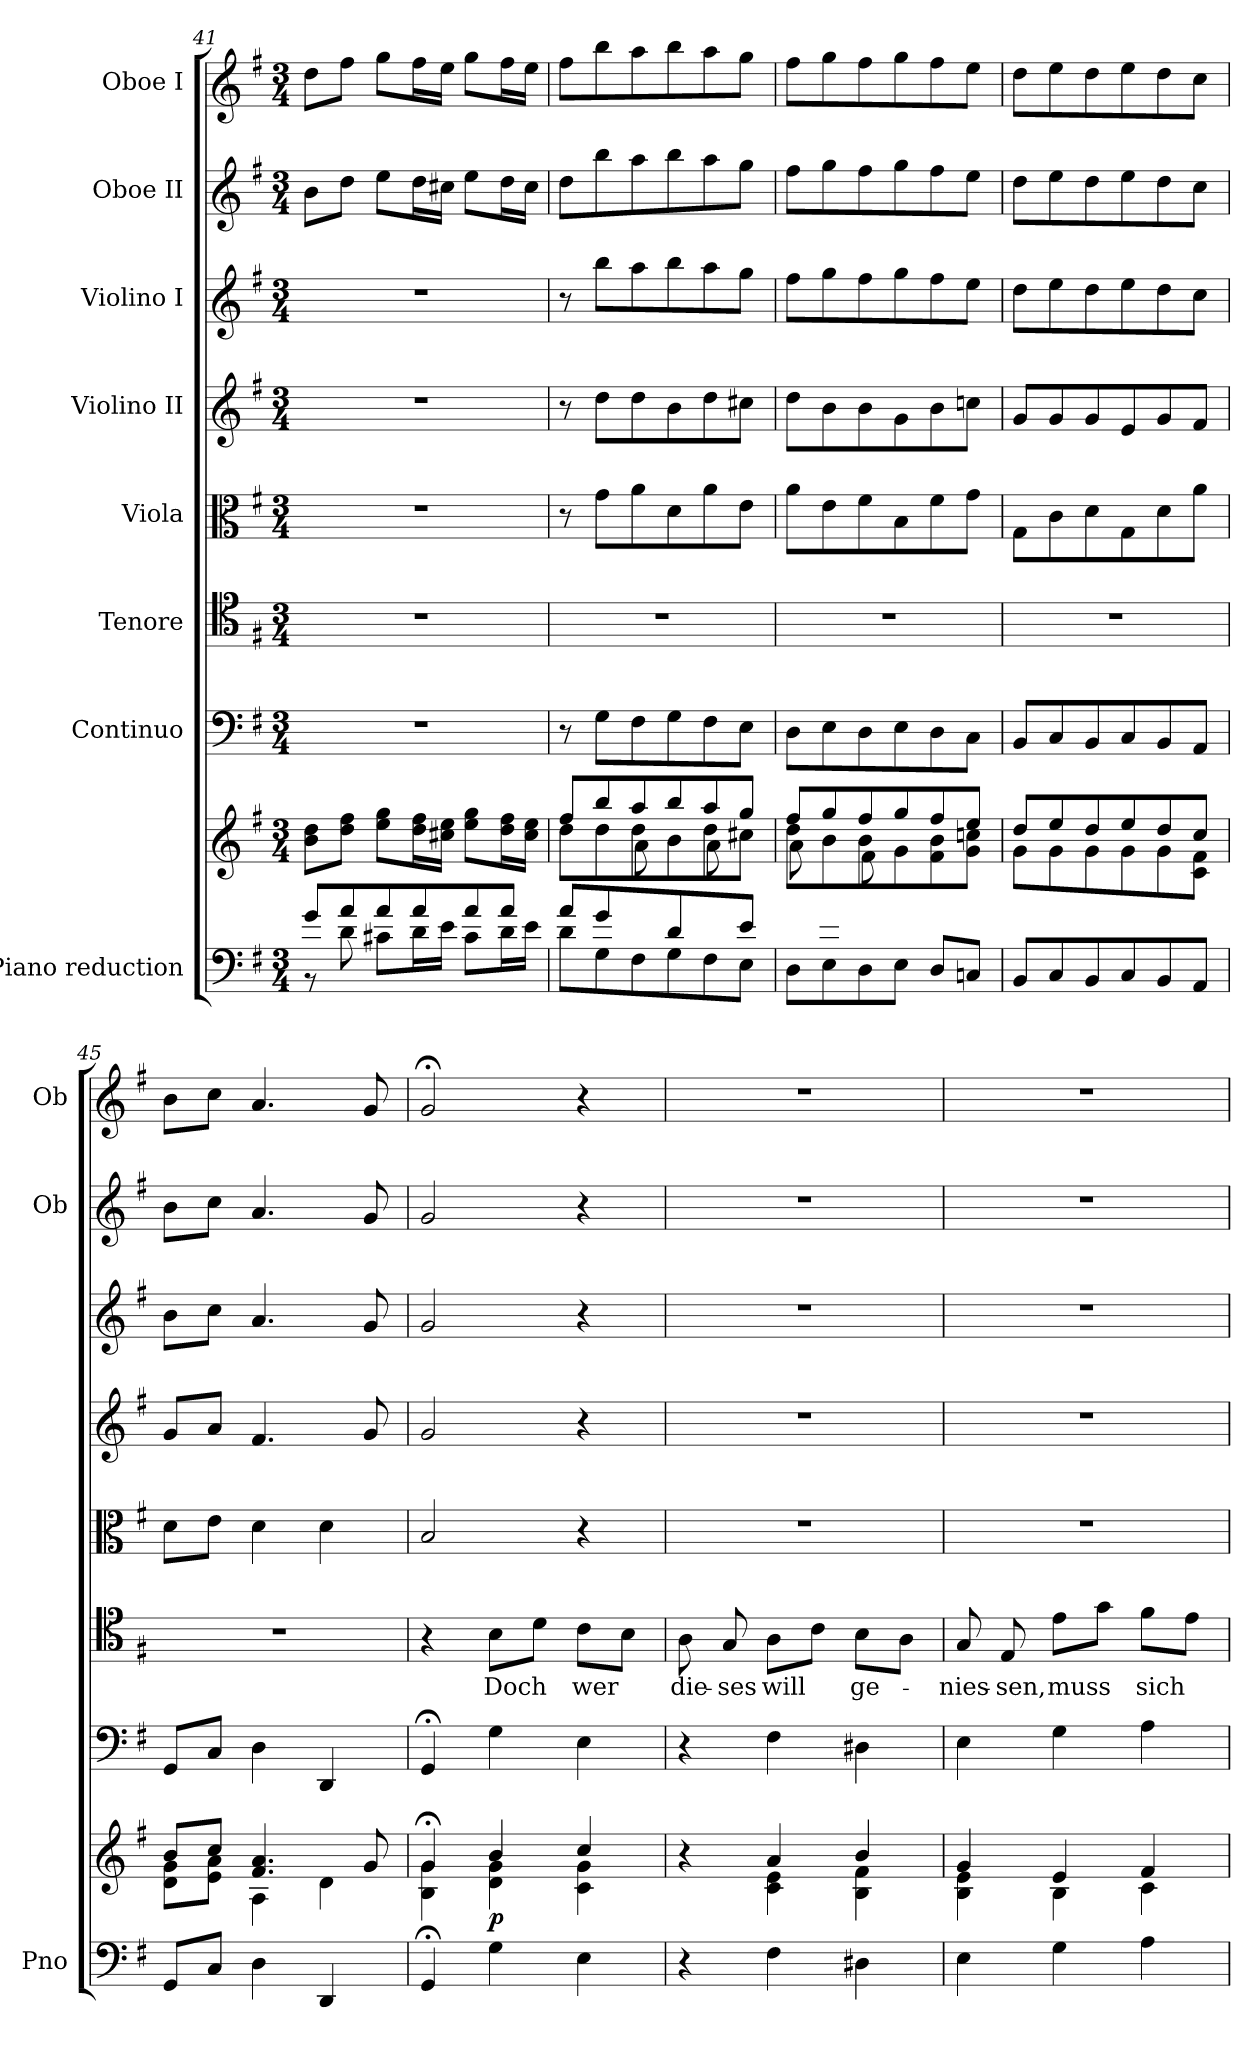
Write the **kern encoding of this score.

**kern	**kern	**dynam	**kern	**kern	**text	**kern	**kern	**kern	**kern	**kern
*part8	*part8	*part8	*part7	*part6	*part6	*part5	*part4	*part3	*part2	*part1
*staff9	*staff8	*staff8/9	*staff7	*staff6	*staff6	*staff5	*staff4	*staff3	*staff2	*staff1
*I"Piano reduction	*	*	*I"Continuo	*I"Tenore	*	*I"Viola	*I"Violino II	*I"Violino I	*I"Oboe II	*I"Oboe I
*I'Pno	*	*	*	*	*	*	*	*	*I'Ob	*I'Ob
!!LO:PB:g=z
*clefF4	*clefG2	*	*clefF4	*clefC4	*	*clefC3	*clefG2	*clefG2	*clefG2	*clefG2
*k[f#]	*k[f#]	*	*k[f#]	*k[f#]	*	*k[f#]	*k[f#]	*k[f#]	*k[f#]	*k[f#]
*M3/4	*M3/4	*	*M3/4	*M3/4	*	*M3/4	*M3/4	*M3/4	*M3/4	*M3/4
=41	=41	=41	=41	=41	=41	=41	=41	=41	=41	=41
*^	*	*	*	*	*	*	*	*	*	*
8g/L	8r	8b\ 8dd\L	.	2.r	2.r	.	2.r	2.r	2.r	8b\L	8dd\L
8a/	8d\	8dd\ 8ff#\J	.	.	.	.	.	.	.	8dd\J	8ff#\J
8a/	8c#X\L	8ee\ 8gg\L	.	.	.	.	.	.	.	8ee\L	8gg\L
8a/	16d\L	16dd\ 16ff#\L	.	.	.	.	.	.	.	16dd\L	16ff#\L
.	16e\JJ	16cc#X\ 16ee\JJ	.	.	.	.	.	.	.	16cc#X\JJ	16ee\JJ
8a/	8c#\L	8ee\ 8gg\L	.	.	.	.	.	.	.	8ee\L	8gg\L
8a/J	16d\L	16dd\ 16ff#\L	.	.	.	.	.	.	.	16dd\L	16ff#\L
.	16e\JJ	16cc#\ 16ee\JJ	.	.	.	.	.	.	.	16cc#\JJ	16ee\JJ
=42	=42	=42	=42	=42	=42	=42	=42	=42	=42	=42	=42
*	*	*^	*	*	*	*	*	*	*	*	*
*	*	*	*^	*	*	*	*	*	*	*	*	*
8a/L	8d\L	8ff#/L	8dd\L	4ryy	.	8r	2.r	.	8r	8r	8r	8dd\L	8ff#\L
8g/	8G\	8bb/	8dd\	.	.	8G\L	.	.	8g\L	8dd\L	8bb\L	8bb\	8bb\
8ryy	8F#\	8aa/	8dd\	8a\	.	8F#\	.	.	8a\	8dd\	8aa\	8aa\	8aa\
8d/	8G\	8bb/	8b\	8ryy	.	8G\	.	.	8d\	8b\	8bb\	8bb\	8bb\
8ryy	8F#\	8aa/	8dd\	8a\	.	8F#\	.	.	8a\	8dd\	8aa\	8aa\	8aa\
8e/J	8E\J	8gg/J	8cc#X\J	8ryy	.	8E\J	.	.	8e\J	8cc#X\J	8gg\J	8gg\J	8gg\J
=43	=43	=43	=43	=43	=43	=43	=43	=43	=43	=43	=43	=43	=43
8ryy	8D\L	8ff#/L	8dd\L	8a\L	.	8D\L	2.r	.	8a\L	8dd\L	8ff#\L	8ff#\L	8ff#\L
8e/	8E\	8gg/	8b\	8ryy	.	8E\	.	.	8e\	8b\	8gg\	8gg\	8gg\
8ryy	8D\	8ff#/	8b\	8f#\	.	8D\	.	.	8f#\	8b\	8ff#\	8ff#\	8ff#\
8B/J	8E\J	8gg/	8g\	4.ryy	.	8E\	.	.	8B\	8g\	8gg\	8gg\	8gg\
4ryy	8D/L	8ff#/	8f#\ 8b\	.	.	8D\	.	.	8f#\	8b\	8ff#\	8ff#\	8ff#\
.	8Cn/J	8ee/J	8g\ 8ccn\J	.	.	8C\J	.	.	8g\J	8ccn\J	8ee\J	8ee\J	8ee\J
*v	*v	*	*	*	*	*	*	*	*	*	*	*	*
*	*	*v	*v	*	*	*	*	*	*	*	*	*
=44	=44	=44	=44	=44	=44	=44	=44	=44	=44	=44	=44
8BB/L	8dd/L	8g\L	.	8BB/L	2.r	.	8G\L	8g/L	8dd\L	8dd\L	8dd\L
8C/	8ee/	8g\	.	8C/	.	.	8c\	8g/	8ee\	8ee\	8ee\
8BB/	8dd/	8g\	.	8BB/	.	.	8d\	8g/	8dd\	8dd\	8dd\
8C/	8ee/	8g\	.	8C/	.	.	8G\	8e/	8ee\	8ee\	8ee\
8BB/	8dd/	8g\	.	8BB/	.	.	8d\	8g/	8dd\	8dd\	8dd\
8AA/J	8cc/J	8c\ 8f#\J	.	8AA/J	.	.	8a\J	8f#/J	8cc\J	8cc\J	8cc\J
=45	=45	=45	=45	=45	=45	=45	=45	=45	=45	=45	=45
8GG/L	8b/L	8d\ 8g\L	.	8GG/L	2.r	.	8d\L	8g/L	8b\L	8b\L	8b\L
8C/J	8cc/J	8e\ 8a\J	.	8C/J	.	.	8e\J	8a/J	8cc\J	8cc\J	8cc\J
4D\	4.f#/ 4.a/	4A\	.	4D\	.	.	4d\	4.f#/	4.a/	4.a/	4.a/
4DD/	.	4d\	.	4DD/	.	.	4d\	.	.	.	.
.	8g/	.	.	.	.	.	.	8g/	8g/	8g/	8g/
=46	=46	=46	=46	=46	=46	=46	=46	=46	=46	=46	=46
4GG;/	4g;</	4B\ 4g\	.	4GG;/	4r	.	2B/	2g/	2g/	2g/	2g;</
!	!	!	!LO:DY:b	!	!	!LO:LY:b	!	!	!	!	!
4G\	4b/	4d\ 4g\	p	4G\	8B\L	Doch	.	.	.	.	.
.	.	.	.	.	8d\J	.	.	.	.	.	.
!	!	!	!	!	!	!LO:LY:b	!	!	!	!	!
4E\	4cc/	4c\ 4g\	.	4E\	8c\L	wer	4r	4r	4r	4r	4r
.	.	.	.	.	8B\J	.	.	.	.	.	.
=47	=47	=47	=47	=47	=47	=47	=47	=47	=47	=47	=47
!	!	!	!	!	!	!LO:LY:b	!	!	!	!	!
4r	4r	4ryy	.	4r	8A\	die-	2.r	2.r	2.r	2.r	2.r
!	!	!	!	!	!	!LO:LY:b	!	!	!	!	!
.	.	.	.	.	8G/	-ses	.	.	.	.	.
!	!	!	!	!	!	!LO:LY:b	!	!	!	!	!
4F#\	4a/	4c\ 4e\	.	4F#\	8A\L	will	.	.	.	.	.
.	.	.	.	.	8c\J	.	.	.	.	.	.
!	!	!	!	!	!	!LO:LY:b	!	!	!	!	!
4D#X\	4b/	4B\ 4f#\	.	4D#X\	8B\L	ge-	.	.	.	.	.
.	.	.	.	.	8A\J	.	.	.	.	.	.
=48	=48	=48	=48	=48	=48	=48	=48	=48	=48	=48	=48
!	!	!	!	!	!	!LO:LY:b	!	!	!	!	!
4E\	4g/	4B\ 4e\	.	4E\	8G/	-nies-	2.r	2.r	2.r	2.r	2.r
!	!	!	!	!	!	!LO:LY:b	!	!	!	!	!
.	.	.	.	.	8E/	-sen,	.	.	.	.	.
!	!	!	!	!	!	!LO:LY:b	!	!	!	!	!
4G\	4e/	4B\	.	4G\	8e\L	muss	.	.	.	.	.
.	.	.	.	.	8g\J	.	.	.	.	.	.
!	!	!	!	!	!	!LO:LY:b	!	!	!	!	!
4A\	4f#/	4c\	.	4A\	8f#\L	sich	.	.	.	.	.
.	.	.	.	.	8e\J	.	.	.	.	.	.
*	*v	*v	*	*	*	*	*	*	*	*	*
=	=	=	=	=	=	=	=	=	=	=
*-	*-	*-	*-	*-	*-	*-	*-	*-	*-	*-
